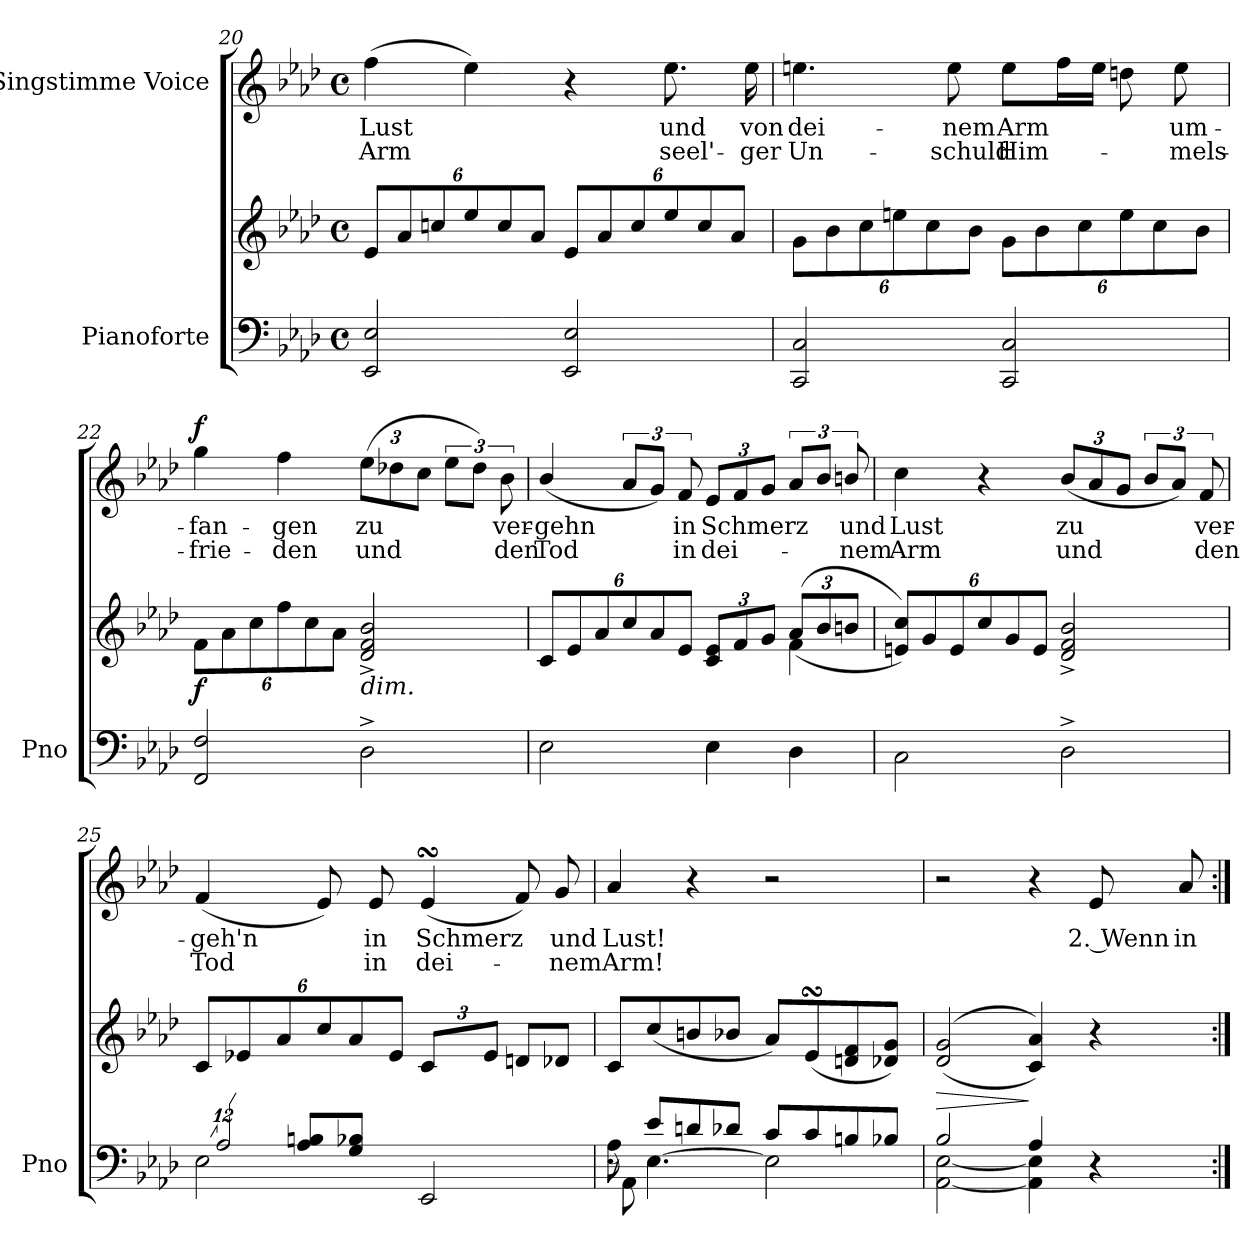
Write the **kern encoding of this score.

**kern	**kern	**dynam	**kern	**text	**text	**dynam
*part2	*part2	*part2	*part1	*part1	*part1	*part1
*staff3	*staff2	*staff2/3	*staff1	*staff1	*staff1	*staff1
*I"Pianoforte	*	*	*I"Singstimme Voice	*	*	*
*I'Pno	*	*	*	*	*	*
*clefF4	*clefG2	*	*clefG2	*	*	*
*k[b-e-a-d-]	*k[b-e-a-d-]	*	*k[b-e-a-d-]	*	*	*
*M4/4	*M4/4	*	*M4/4	*	*	*
*met(c)	*met(c)	*	*met(c)	*	*	*
*	*Xbrackettup	*	*	*	*	*
=20	=20	=20	=20	=20	=20	=20
!	!	!	!	!LO:LY:b	!LO:LY:b	!
2EE-/ 2E-/	12e-/L	.	(4ff\	Lust	Arm	.
.	12a-/	.	.	.	.	.
.	12ccn/	.	.	.	.	.
.	12ee-/	.	4ee-\)	.	.	.
.	12cc/	.	.	.	.	.
.	12a-/J	.	.	.	.	.
2EE-/ 2E-/	12e-/L	.	4r	.	.	.
.	12a-/	.	.	.	.	.
.	12cc/	.	.	.	.	.
!	!	!	!	!LO:LY:b	!LO:LY:b	!
.	12ee-/	.	8.ee-\	und	seel'-	.
.	12cc/	.	.	.	.	.
.	12a-/J	.	.	.	.	.
!	!	!	!	!LO:LY:b	!LO:LY:b	!
.	.	.	16ee-\	von	-ger	.
!!LO:LB:g=z
=21	=21	=21	=21	=21	=21	=21
!	!	!	!	!LO:LY:b	!LO:LY:b	!
2CC/ 2C/	12g\L	.	4.een\	dei-	Un-	.
.	12b-\	.	.	.	.	.
.	12cc\	.	.	.	.	.
.	12een\	.	.	.	.	.
.	12cc\	.	.	.	.	.
!	!	!	!	!LO:LY:b	!LO:LY:b	!
.	.	.	8ee\	-nem	-schuld	.
.	12b-\J	.	.	.	.	.
!	!	!	!	!LO:LY:b	!LO:LY:b	!
2CC/ 2C/	12g\L	.	8ee\L	Arm	Him-	.
.	12b-\	.	.	.	.	.
.	.	.	16ff\L	.	.	.
.	12cc\	.	.	.	.	.
.	.	.	16ee\JJ	.	.	.
.	12ee\	.	8ddn\	.	.	.
.	12cc\	.	.	.	.	.
!	!	!	!	!LO:LY:b	!LO:LY:b	!
.	.	.	8ee\	um-	-mels-	.
.	12b-\J	.	.	.	.	.
=22	=22	=22	=22	=22	=22	=22
!	!	!LO:DY:b	!	!LO:LY:b	!LO:LY:b	!LO:DY:a
2FF/ 2F/	12f\L	f	4gg\	-fan-	-frie-	f
.	12a-\	.	.	.	.	.
.	12cc\	.	.	.	.	.
!	!	!	!	!LO:LY:b	!LO:LY:b	!
.	12ff\	.	4ff\	-gen	-den	.
.	12cc\	.	.	.	.	.
.	12a-\J	.	.	.	.	.
!	!LO:TX:b:i:t=dim.	!	!	!	!	!
!	!	!	!	!LO:LY:b	!LO:LY:b	!
2D-^\	2d-/^> 2f/^> 2b-/^>	.	(12ee-\L	zu	und	.
.	.	.	12dd-X\	.	.	.
.	.	.	12cc\J	.	.	.
.	.	.	12ee-\L	.	.	.
.	.	.	12dd-\J)	.	.	.
!	!	!	!	!LO:LY:b	!LO:LY:b	!
.	.	.	12b-\	ver-	den	.
!!LO:PB:g=z
=23	=23	=23	=23	=23	=23	=23
*	*^	*	*	*	*	*
!	!	!	!	!	!LO:LY:b	!LO:LY:b	!
2E-\	12c/L	2.ryy	.	(4b-/	-gehn	Tod	.
.	12e-/	.	.	.	.	.	.
.	12a-/	.	.	.	.	.	.
.	12cc/	.	.	12a-/L	.	.	.
.	12a-/	.	.	12g/J)	.	.	.
!	!	!	!	!	!LO:LY:b	!LO:LY:b	!
.	12e-/J	.	.	12f/	in	in	.
*	*	*	*	*Xbrackettup	*	*	*
!	!	!	!	!	!LO:LY:b	!LO:LY:b	!
4E-\	12c/ 12e-/L	.	.	12e-/L	Schmerz	dei-	.
.	12f/	.	.	12f/	.	.	.
.	12g/J	.	.	12g/J	.	.	.
*	*	*	*	*brackettup	*	*	*
4D-\	((<12a-/L	4f\	.	12a-/L	.	.	.
.	12b-/	.	.	12b-/J	.	.	.
!	!	!	!	!	!LO:LY:b	!LO:LY:b	!
.	12bn/J	.	.	12bn/	und	-nem	.
*	*v	*v	*	*	*	*	*
!!LO:LB:g=z
=24	=24	=24	=24	=24	=24	=24
!	!	!	!	!LO:LY:b	!LO:LY:b	!
2C\	12en/ 12cc/L))	.	4cc\	Lust	Arm	.
.	12g/	.	.	.	.	.
.	12e/	.	.	.	.	.
.	12cc/	.	4r	.	.	.
.	12g/	.	.	.	.	.
.	12e/J	.	.	.	.	.
*	*	*	*Xbrackettup	*	*	*
!	!	!	!	!LO:LY:b	!LO:LY:b	!
2D-^\	2d-/^> 2f/^> 2b-/^>	.	(12b-/L	zu	und	.
.	.	.	12a-/	.	.	.
.	.	.	12g/J	.	.	.
*	*	*	*brackettup	*	*	*
.	.	.	12b-/L	.	.	.
.	.	.	12a-/J)	.	.	.
!	!	!	!	!LO:LY:b	!LO:LY:b	!
.	.	.	12f/	ver-	den	.
=25	=25	=25	=25	=25	=25	=25
*^	*^	*	*	*	*	*
!	!	!	!	!	!	!LO:LY:b	!LO:LY:b	!
12%7ryy	2E-\	12c/L	2.ryy	.	(4f/	-geh'n	Tod	.
.	.	12e-X/	.	.	.	.	.	.
.	.	12a-/	.	.	.	.	.	.
.	.	12cc/	.	.	8e-/)	.	.	.
.	.	12a-/	.	.	.	.	.	.
!	!	!	!	!	!	!LO:LY:b	!LO:LY:b	!
.	.	.	.	.	8e-/	in	in	.
.	.	12e-/J	.	.	.	.	.	.
!	!	!	!	!	!	!LO:LY:b	!LO:LY:b	!
.	2EE-/	12c/L	.	.	(4e-sSSS/	Schmerz	dei-	.
12A-/	.	12ryy	.	.	.	.	.	.
12ryy	.	12e-/J	.	.	.	.	.	.
8A-/ 8Bn/L	.	4ryy	8dn/L	.	8f/)	.	.	.
!	!	!	!	!	!	!LO:LY:b	!LO:LY:b	!
8G/ 8B-X/J	.	.	8d-X/J	.	8g/	und	-nem	.
=26	=26	=26	=26	=26	=26	=26	=26	=26
*	*^	*	*	*	*	*	*	*
!	!	!	!	!	!	!	!LO:LY:b	!LO:LY:b	!
8A-\	8r	8AA-\	8c/L	8ryy	.	4a-/	Lust!	Arm!	.
2..ryy	8e-/L	[4.E-\	(<8cc/	8ryy	.	.	.	.	.
.	8dn/	.	8bn/	4ryy	.	4r	.	.	.
.	8d-X/J	.	8b-X/J	.	.	.	.	.	.
.	8c/L	2E-\]	8a-/L)	2ryy	.	2r	.	.	.
.	8c/	.	(<8e-sSSS/	.	.	.	.	.	.
.	8Bn/	.	8dn/ 8f/	.	.	.	.	.	.
.	8B-X/J	.	8d-X/ 8g/J)	.	.	.	.	.	.
*	*v	*v	*	*	*	*	*	*	*
*	*	*v	*v	*	*	*	*	*
!!LO:LB:g=z
=27	=27	=27	=27	=27	=27	=27	=27
!	!	!	!LO:HP:b	!	!	!	!
2B-/	[2AA-\ [>2E-\	((>2d-/ 2g/	>	2r	.	.	.
4A-/	4AA-\] 4E-\]	4c/ 4a-/))	]	4r	.	.	.
!	!	!	!	!	!LO:LY:b	!	!
4r	4ryy	4r	.	8e-/	2. Wenn	.	.
!	!	!	!	!	!LO:LY:b	!	!
.	.	.	.	8a-/	in	.	.
*v	*v	*	*	*	*	*	*
=:|!	=:|!	=:|!	=:|!	=:|!	=:|!	=:|!
*-	*-	*-	*-	*-	*-	*-
